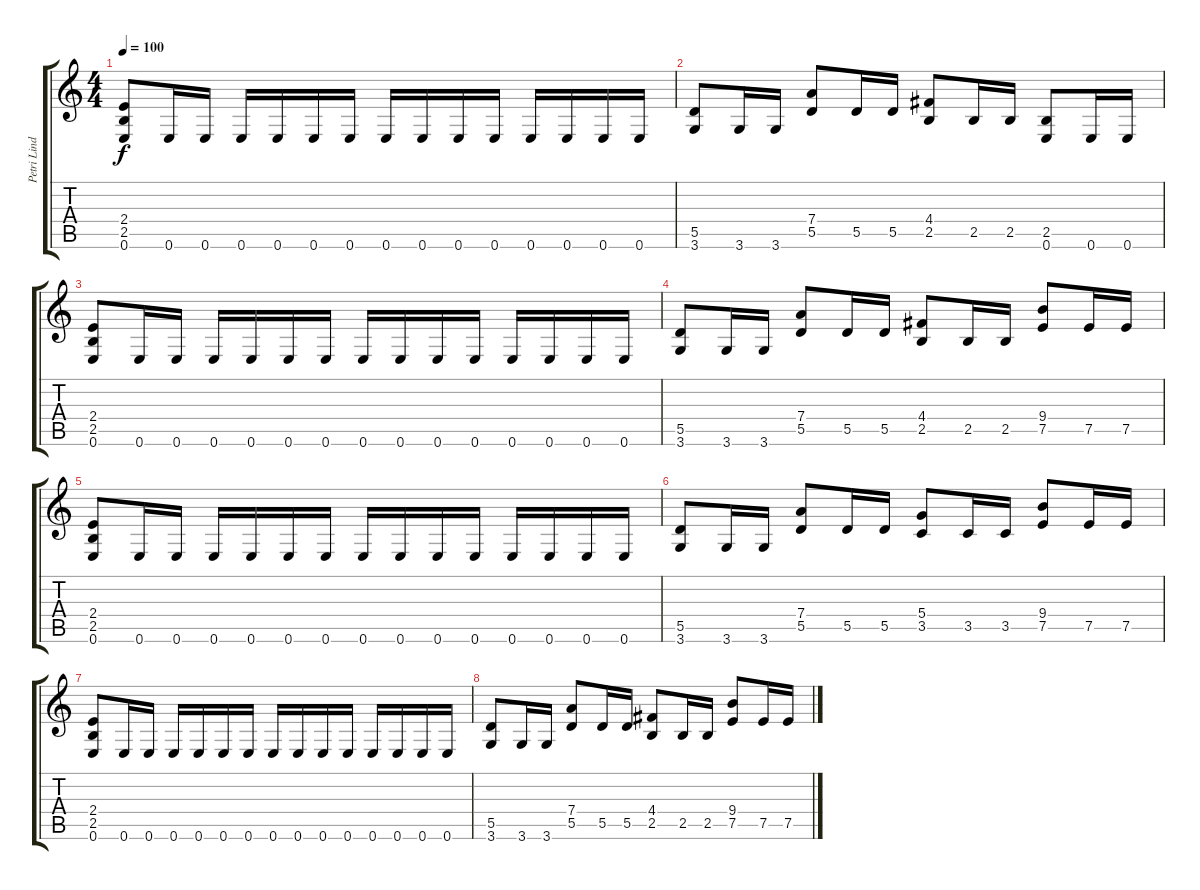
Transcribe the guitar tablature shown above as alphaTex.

\track ("Petri Lindroos" "Petri Lind") {instrument distortionguitar}
\staff {score tabs}
\tuning (E4 B3 G3 D3 A2 E2) {hide}
\ts (4 4)
\tempo 100
\clef g2
\ks c
(2.4 2.5 0.6).8{dy f} 0.6.16 0.6.16 0.6.16 0.6.16 0.6.16 0.6.16 0.6.16 0.6.16 0.6.16 0.6.16 0.6.16 0.6.16 0.6.16 0.6.16 |
(5.5 3.6).8 3.6.16 3.6.16 (7.4 5.5).8 5.5.16 5.5.16 (4.4 2.5).8 2.5.16 2.5.16 (2.5 0.6).8 0.6.16 0.6.16 |
(2.4 2.5 0.6).8 0.6.16 0.6.16 0.6.16 0.6.16 0.6.16 0.6.16 0.6.16 0.6.16 0.6.16 0.6.16 0.6.16 0.6.16 0.6.16 0.6.16 |
(5.5 3.6).8 3.6.16 3.6.16 (7.4 5.5).8 5.5.16 5.5.16 (4.4 2.5).8 2.5.16 2.5.16 (9.4 7.5).8 7.5.16 7.5.16 |
(2.4 2.5 0.6).8 0.6.16 0.6.16 0.6.16 0.6.16 0.6.16 0.6.16 0.6.16 0.6.16 0.6.16 0.6.16 0.6.16 0.6.16 0.6.16 0.6.16 |
(5.5 3.6).8 3.6.16 3.6.16 (7.4 5.5).8 5.5.16 5.5.16 (5.4 3.5).8 3.5.16 3.5.16 (9.4 7.5).8 7.5.16 7.5.16 |
(2.4 2.5 0.6).8 0.6.16 0.6.16 0.6.16 0.6.16 0.6.16 0.6.16 0.6.16 0.6.16 0.6.16 0.6.16 0.6.16 0.6.16 0.6.16 0.6.16 |
(5.5 3.6).8 3.6.16 3.6.16 (7.4 5.5).8 5.5.16 5.5.16 (4.4 2.5).8 2.5.16 2.5.16 (9.4 7.5).8 7.5.16 7.5.16
